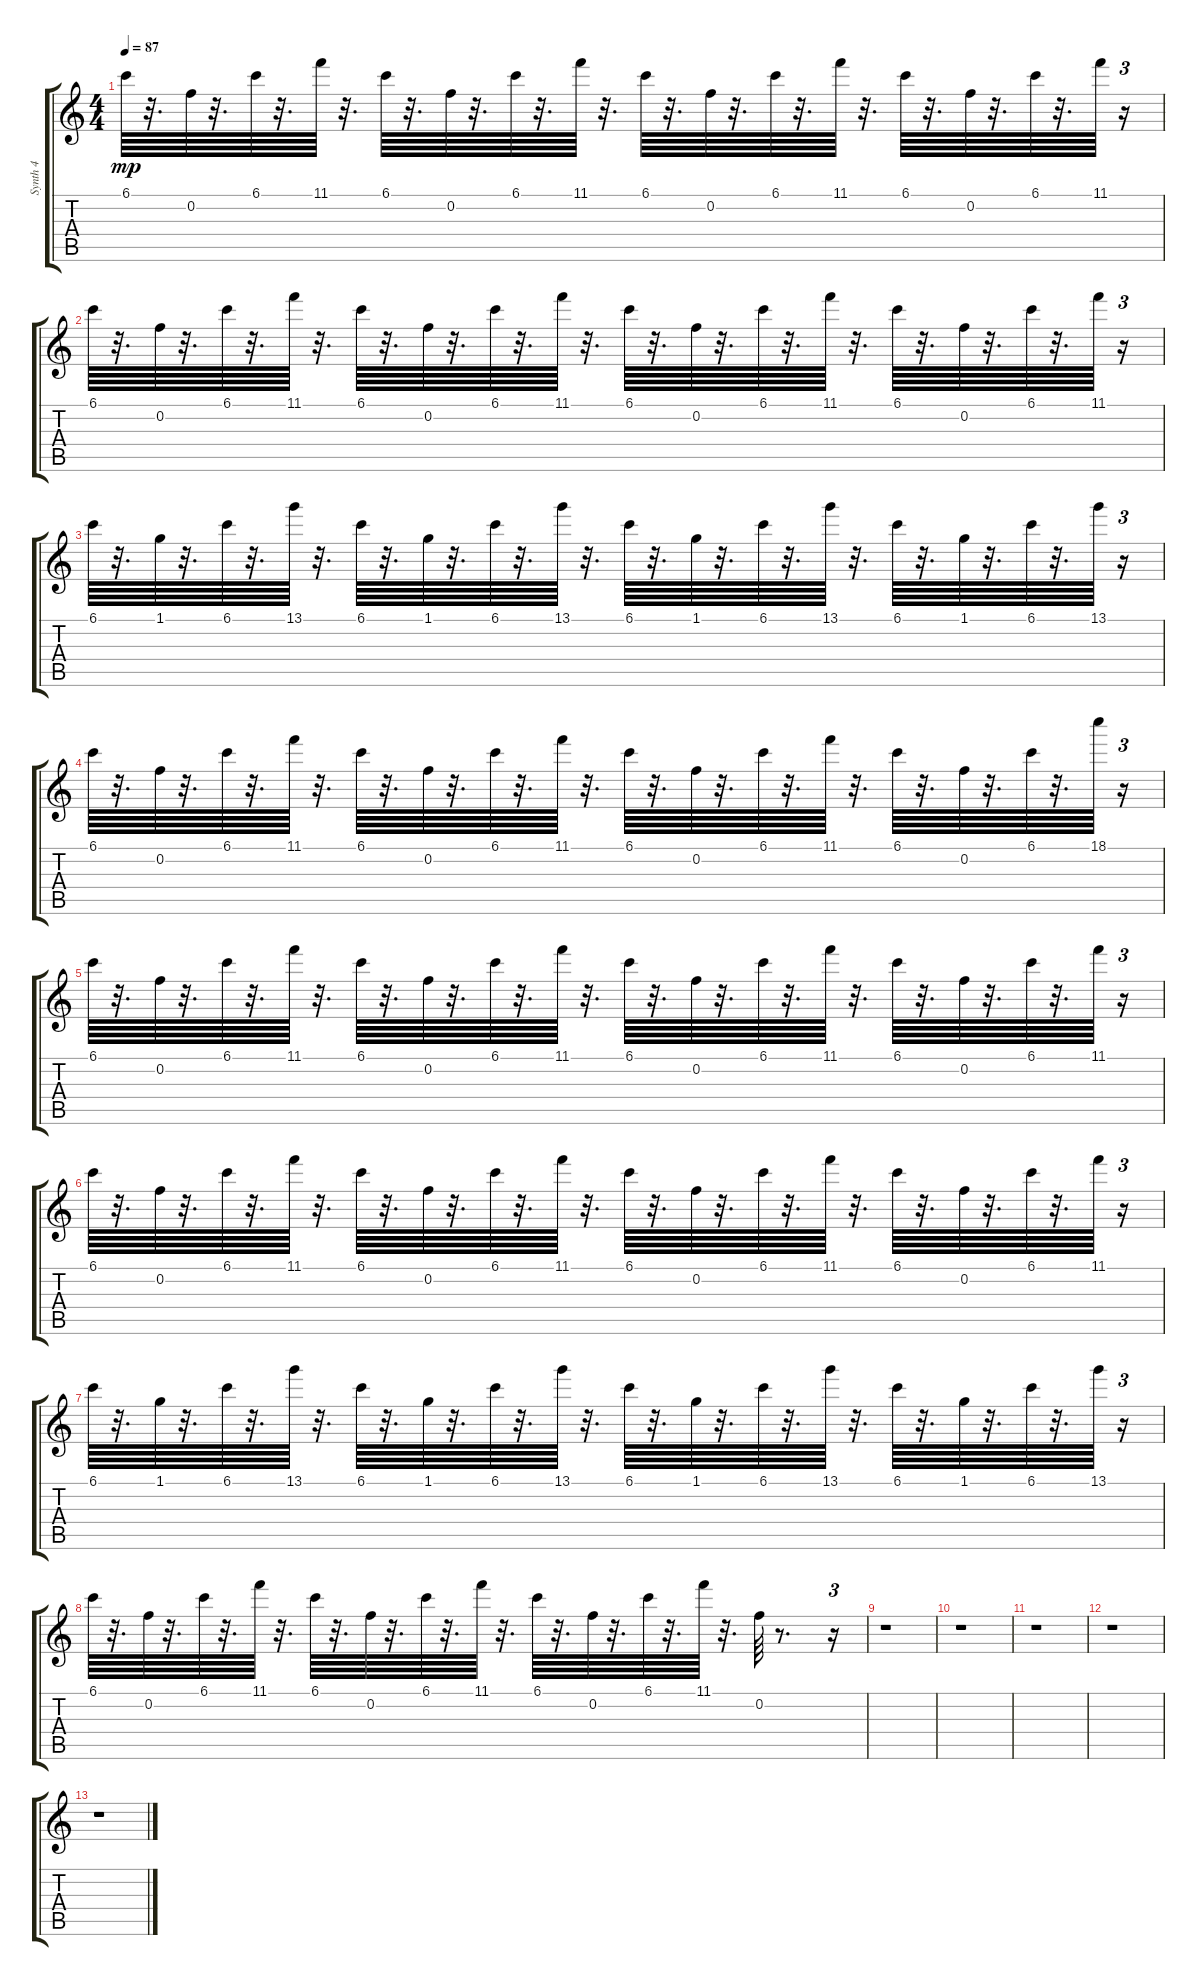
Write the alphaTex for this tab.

\track ("Synth 4" "Synth 4") {instrument fx3crystal}
\staff {score tabs}
\tuning (Gb5 F5 E5 Eb5 D5 Db5) {hide}
\ts (4 4)
\tempo 87
\clef g2
\ks c
6.1.64{dy mp} r.32{d} 0.2.64 r.32{d} 6.1.64 r.32{d} 11.1.64 r.32{d} 6.1.64 r.32{d} 0.2.64 r.32{d} 6.1.64 r.32{d} 11.1.64 r.32{d} 6.1.64 r.32{d} 0.2.64 r.32{d} 6.1.64 r.32{d} 11.1.64 r.32{d} 6.1.64 r.32{d} 0.2.64 r.32{d} 6.1.64 r.32{d} 11.1.64 r.16{tu (3 2)} |
6.1.64 r.32{d} 0.2.64 r.32{d} 6.1.64 r.32{d} 11.1.64 r.32{d} 6.1.64 r.32{d} 0.2.64 r.32{d} 6.1.64 r.32{d} 11.1.64 r.32{d} 6.1.64 r.32{d} 0.2.64 r.32{d} 6.1.64 r.32{d} 11.1.64 r.32{d} 6.1.64 r.32{d} 0.2.64 r.32{d} 6.1.64 r.32{d} 11.1.64 r.16{tu (3 2)} |
6.1.64 r.32{d} 1.1.64 r.32{d} 6.1.64 r.32{d} 13.1.64 r.32{d} 6.1.64 r.32{d} 1.1.64 r.32{d} 6.1.64 r.32{d} 13.1.64 r.32{d} 6.1.64 r.32{d} 1.1.64 r.32{d} 6.1.64 r.32{d} 13.1.64 r.32{d} 6.1.64 r.32{d} 1.1.64 r.32{d} 6.1.64 r.32{d} 13.1.64 r.16{tu (3 2)} |
6.1.64 r.32{d} 0.2.64 r.32{d} 6.1.64 r.32{d} 11.1.64 r.32{d} 6.1.64 r.32{d} 0.2.64 r.32{d} 6.1.64 r.32{d} 11.1.64 r.32{d} 6.1.64 r.32{d} 0.2.64 r.32{d} 6.1.64 r.32{d} 11.1.64 r.32{d} 6.1.64 r.32{d} 0.2.64 r.32{d} 6.1.64 r.32{d} 18.1.64 r.16{tu (3 2)} |
6.1.64 r.32{d} 0.2.64 r.32{d} 6.1.64 r.32{d} 11.1.64 r.32{d} 6.1.64 r.32{d} 0.2.64 r.32{d} 6.1.64 r.32{d} 11.1.64 r.32{d} 6.1.64 r.32{d} 0.2.64 r.32{d} 6.1.64 r.32{d} 11.1.64 r.32{d} 6.1.64 r.32{d} 0.2.64 r.32{d} 6.1.64 r.32{d} 11.1.64 r.16{tu (3 2)} |
6.1.64 r.32{d} 0.2.64 r.32{d} 6.1.64 r.32{d} 11.1.64 r.32{d} 6.1.64 r.32{d} 0.2.64 r.32{d} 6.1.64 r.32{d} 11.1.64 r.32{d} 6.1.64 r.32{d} 0.2.64 r.32{d} 6.1.64 r.32{d} 11.1.64 r.32{d} 6.1.64 r.32{d} 0.2.64 r.32{d} 6.1.64 r.32{d} 11.1.64 r.16{tu (3 2)} |
6.1.64 r.32{d} 1.1.64 r.32{d} 6.1.64 r.32{d} 13.1.64 r.32{d} 6.1.64 r.32{d} 1.1.64 r.32{d} 6.1.64 r.32{d} 13.1.64 r.32{d} 6.1.64 r.32{d} 1.1.64 r.32{d} 6.1.64 r.32{d} 13.1.64 r.32{d} 6.1.64 r.32{d} 1.1.64 r.32{d} 6.1.64 r.32{d} 13.1.64 r.16{tu (3 2)} |
6.1.64 r.32{d} 0.2.64 r.32{d} 6.1.64 r.32{d} 11.1.64 r.32{d} 6.1.64 r.32{d} 0.2.64 r.32{d} 6.1.64 r.32{d} 11.1.64 r.32{d} 6.1.64 r.32{d} 0.2.64 r.32{d} 6.1.64 r.32{d} 11.1.64 r.32{d} 0.2.64 r.8{d} r.16{tu (3 2)} |
r.1 |
r.1 |
r.1 |
r.1 |
r.1
